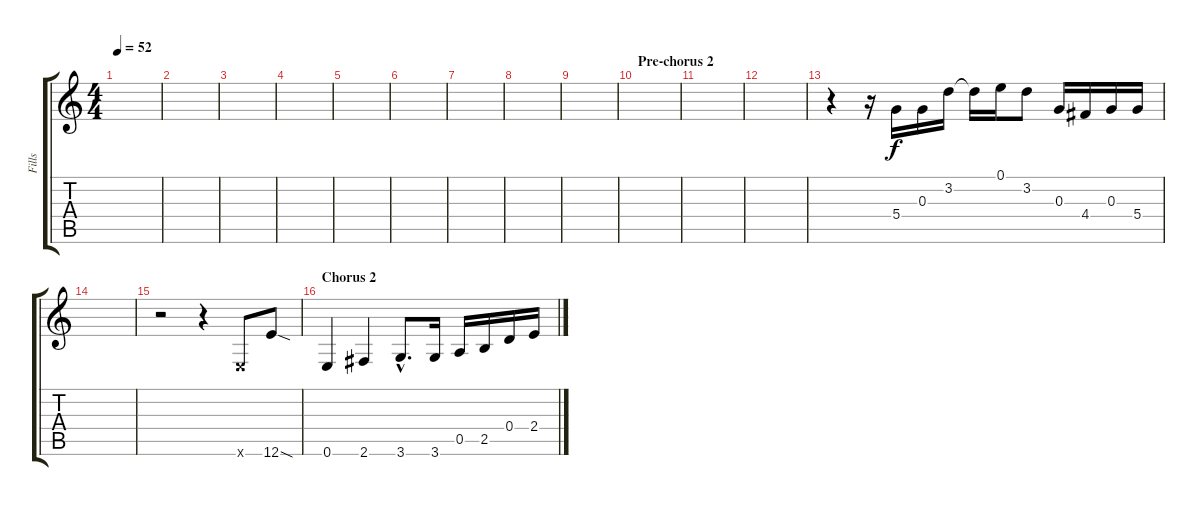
\track ("Fills" "Fills") {instrument distortionguitar}
\staff {score tabs}
\tuning (E4 B3 G3 D3 A2 E2) {hide}
\ts (4 4)
\tempo 52
\clef g2
\ks c
|
|
|
|
|
|
|
|
|
\section ("" "Pre-chorus 2")
|
|
|
r.4 r.16 5.4.16 0.3.16 3.2.16 3.2{t}.16 0.1.16 3.2.8 0.3.16 4.4.16 0.3.16 5.4.16 |
|
r.2{instrument distortionguitar} r.4 0.6{x}.8 12.6{sod}.8 |
\section ("" "Chorus 2")
0.6.4 2.6.4 3.6{hac}.8{d} 3.6.16 0.5.16 2.5.16 0.4.16 2.4.16
